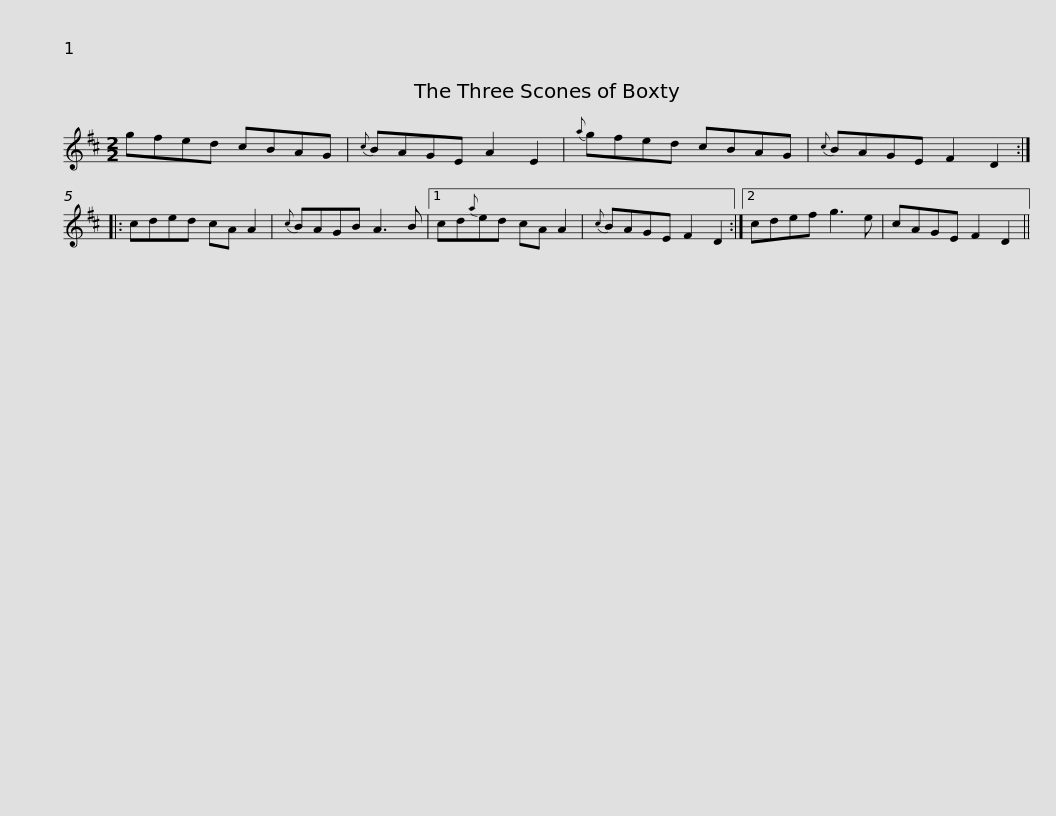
X:1
L:1/8
M:2/2
I:linebreak $
K:D
V:1 treble
V:1
 gfed cBAG |{c} BAGE A2 E2 |{a} gfed cBAG |{c} BAGE F2 D2 :: cded cA A2 |$ %5
{c} BAGB A3 B |1 cd{a}ed cA A2 |{c} BAGE F2 D2 :|2 cdef g3 e | cAGE F2 D2 || %10
